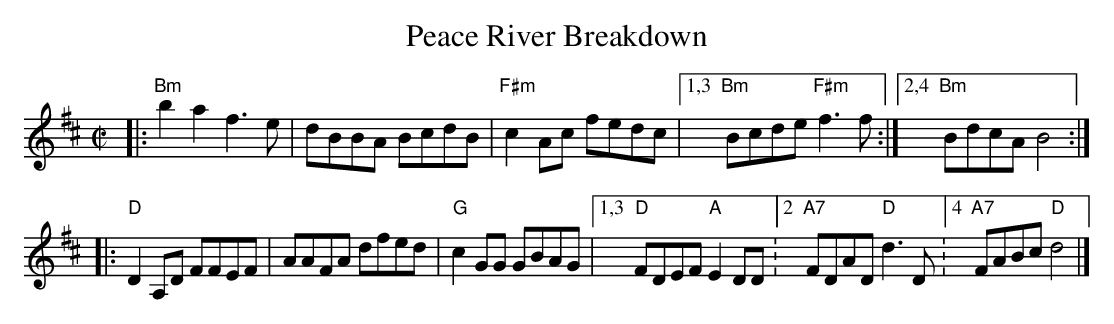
X:1
T: Peace River Breakdown
M: C|
L: 1/8
K: Bm	% and D
|:\
"Bm"b2a2 f3e | dBBA BcdB | "F#m"c2Ac fedc |\
[1,3 "Bm"Bcde "F#m"f3f :|[2,4 "Bm"BdcA B4 :|
K: D
|:\
"D"D2A,D FFEF | AAFA dfed | "G"c2GG GBAG |\
[1,3 "D"FDEF "A"E2DD :[2"A7"FDAD "D"d3D :[4 "A7"FABc "D"d4 |]
